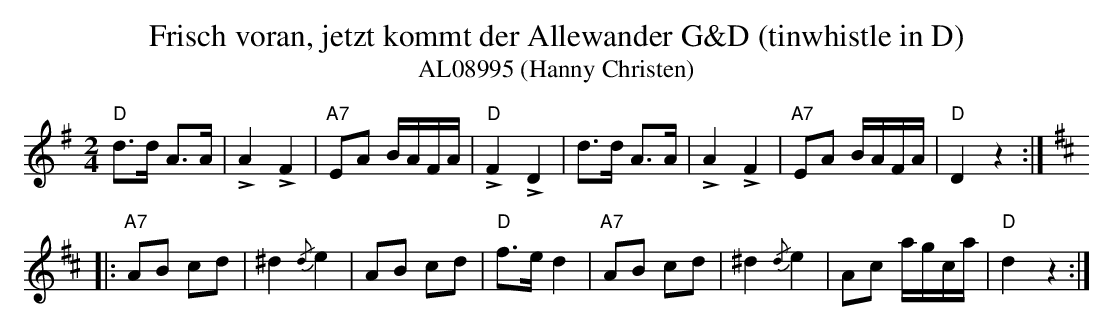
X:1
T:Frisch voran, jetzt kommt der Allewander G&D (tinwhistle in D)
T:AL08995 (Hanny Christen)
M:2/4
L:1/8
K:G %%MIDI gchordon
"D"d>d A>A | !>!A2!>!F2 | "A7"EA B/2A/2F/2A/2 | "D"!>!F2!>!D2 | d>d A>A | !>!A2!>!F2 | "A7"EA B/2A/2F/2A/2 | "D"D2z2 :: [K:D]
"A7"AB cd | ^d2 {/d}e2 | AB cd | "D"f>ed2 | "A7"AB cd | ^d2{/d}e2 | Ac a/2g/2c/2a/2 | "D"d2z2 :|
